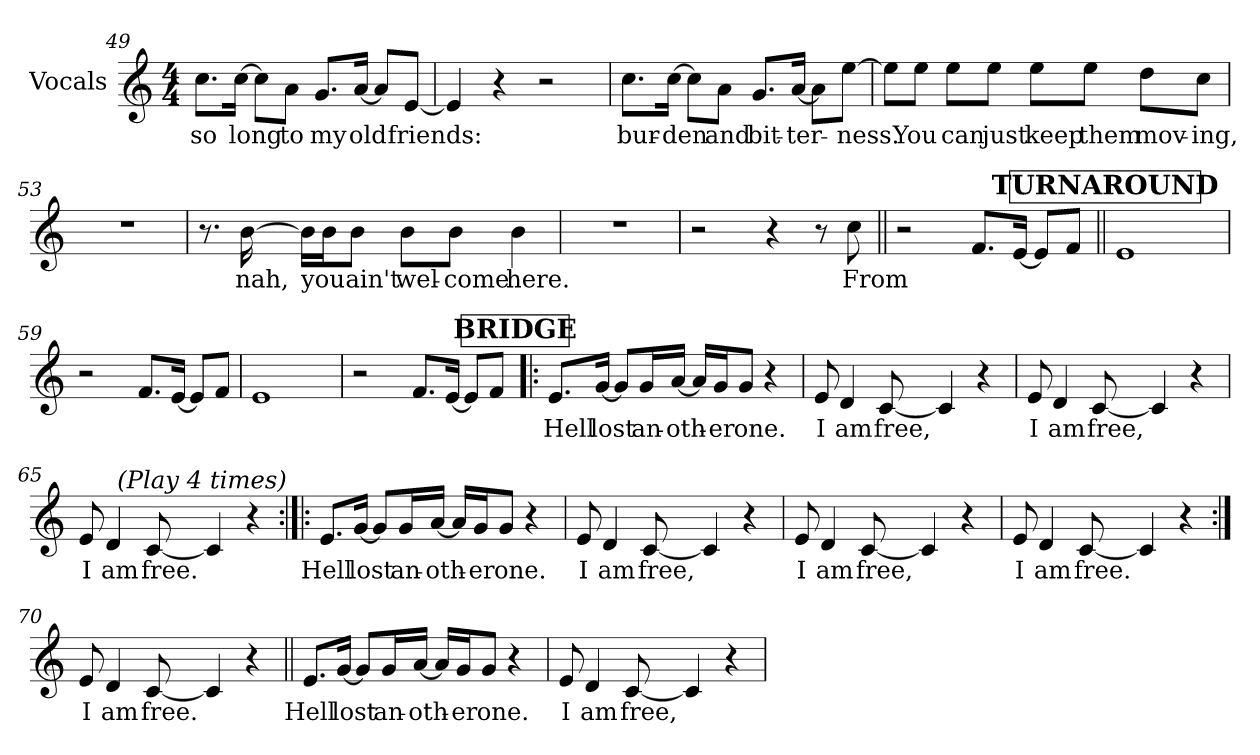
**kern	**text
*part1	*part1
*staff1	*staff1
*I"Vocals	*
*clefG2	*
*k[]	*
*C:	*
*M4/4	*
=49	=49
!	!LO:LY:b
8.cc\L	so
!	!LO:LY:b
[16cc\Jk	long
8cc\L]	.
!	!LO:LY:b
8a\J	to
!	!LO:LY:b
8.g/L	my
!	!LO:LY:b
[16a/Jk	old
8a/L]	.
!	!LO:LY:b
[8e/J	friends:
=50	=50
4e/]	.
4r	.
2r	.
=51	=51
!	!LO:LY:b
8.cc\L	bur-
!	!LO:LY:b
[16cc\Jk	-den
8cc\L]	.
!	!LO:LY:b
8a\J	and
!	!LO:LY:b
8.g/L	bit-
!	!LO:LY:b
[16a/Jk	-ter-
8a\L]	.
!	!LO:LY:b
[8ee\J	-ness.
!!LO:LB:g=z
=52	=52
8ee\L]	.
!	!LO:LY:b
8ee\J	You
!	!LO:LY:b
8ee\L	can
!	!LO:LY:b
8ee\J	just
!	!LO:LY:b
8ee\L	keep
!	!LO:LY:b
8ee\J	them
!	!LO:LY:b
8dd\L	mov-
!	!LO:LY:b
8cc\J	-ing,
=53	=53
1r	.
=54	=54
8.r	.
!	!LO:LY:b
[16b\	nah,
16b\LL]	.
!	!LO:LY:b
16b\J	you
!	!LO:LY:b
8b\J	ain't
!	!LO:LY:b
8b\L	wel-
!	!LO:LY:b
8b\J	-come
!	!LO:LY:b
4b\	here.
=55	=55
1r	.
=56	=56
2r	.
4r	.
8r	.
!	!LO:LY:b
8cc\	From
!!LO:LB:g=z
=57||	=57||
2r	.
8.f!/L	.
[16e!/Jk	.
8e!/L]	.
8f!/J	.
!!LO:REH:place=s1:a:B:t=TURNAROUND
=58||	=58||
1e!	.
=59	=59
2r	.
8.f!/L	.
[16e!/Jk	.
8e!/L]	.
8f!/J	.
=60	=60
1e!	.
=61	=61
2r	.
8.f!/L	.
[16e!/Jk	.
8e!/L]	.
8f!/J	.
!!LO:LB:g=z
!!LO:REH:place=s1:a:B:t=BRIDGE
=62!|:	=62!|:
!	!LO:LY:b
8.e/L	Hell
!	!LO:LY:b
[16g/Jk	lost
8g/L]	.
!	!LO:LY:b
16g/L	an-
!	!LO:LY:b
[16a/JJ	-oth-
16a/LL]	.
!	!LO:LY:b
16g/J	-er
!	!LO:LY:b
8g/J	one.
4r	.
=63	=63
!	!LO:LY:b
8e/	I
!	!LO:LY:b
4d/	am
!	!LO:LY:b
[8c/	free,
4c/]	.
4r	.
=64	=64
!	!LO:LY:b
8e/	I
!	!LO:LY:b
4d/	am
!	!LO:LY:b
[8c/	free,
4c/]	.
4r	.
!!LO:LB:g=z
=65	=65
!	!LO:LY:b
8e/	I
!	!LO:LY:b
4d/	am
!	!LO:LY:b
[8c/	free.
4c/]	.
4r	.
!LO:TX:a:i:rj:t=(Play 4 times)	!
=66:|!|:	=66:|!|:
!	!LO:LY:b
8.e/L	Hell
!	!LO:LY:b
[16g/Jk	lost
8g/L]	.
!	!LO:LY:b
16g/L	an-
!	!LO:LY:b
[16a/JJ	-oth-
16a/LL]	.
!	!LO:LY:b
16g/J	-er
!	!LO:LY:b
8g/J	one.
4r	.
=67	=67
!	!LO:LY:b
8e/	I
!	!LO:LY:b
4d/	am
!	!LO:LY:b
[8c/	free,
4c/]	.
4r	.
!!LO:LB:g=z
=68	=68
!	!LO:LY:b
8e/	I
!	!LO:LY:b
4d/	am
!	!LO:LY:b
[8c/	free,
4c/]	.
4r	.
=69	=69
!	!LO:LY:b
8e/	I
!	!LO:LY:b
4d/	am
!	!LO:LY:b
[8c/	free.
4c/]	.
4r	.
=70:|!	=70:|!
!	!LO:LY:b
8e/	I
!	!LO:LY:b
4d/	am
!	!LO:LY:b
[8c/	free.
4c/]	.
4r	.
!!LO:LB:g=z
=71||	=71||
!	!LO:LY:b
8.e/L	Hell
!	!LO:LY:b
[16g/Jk	lost
8g/L]	.
!	!LO:LY:b
16g/L	an-
!	!LO:LY:b
[16a/JJ	-oth-
16a/LL]	.
!	!LO:LY:b
16g/J	-er
!	!LO:LY:b
8g/J	one.
4r	.
=72	=72
!	!LO:LY:b
8e/	I
!	!LO:LY:b
4d/	am
!	!LO:LY:b
[8c/	free,
4c/]	.
4r	.
=	=
*-	*-
